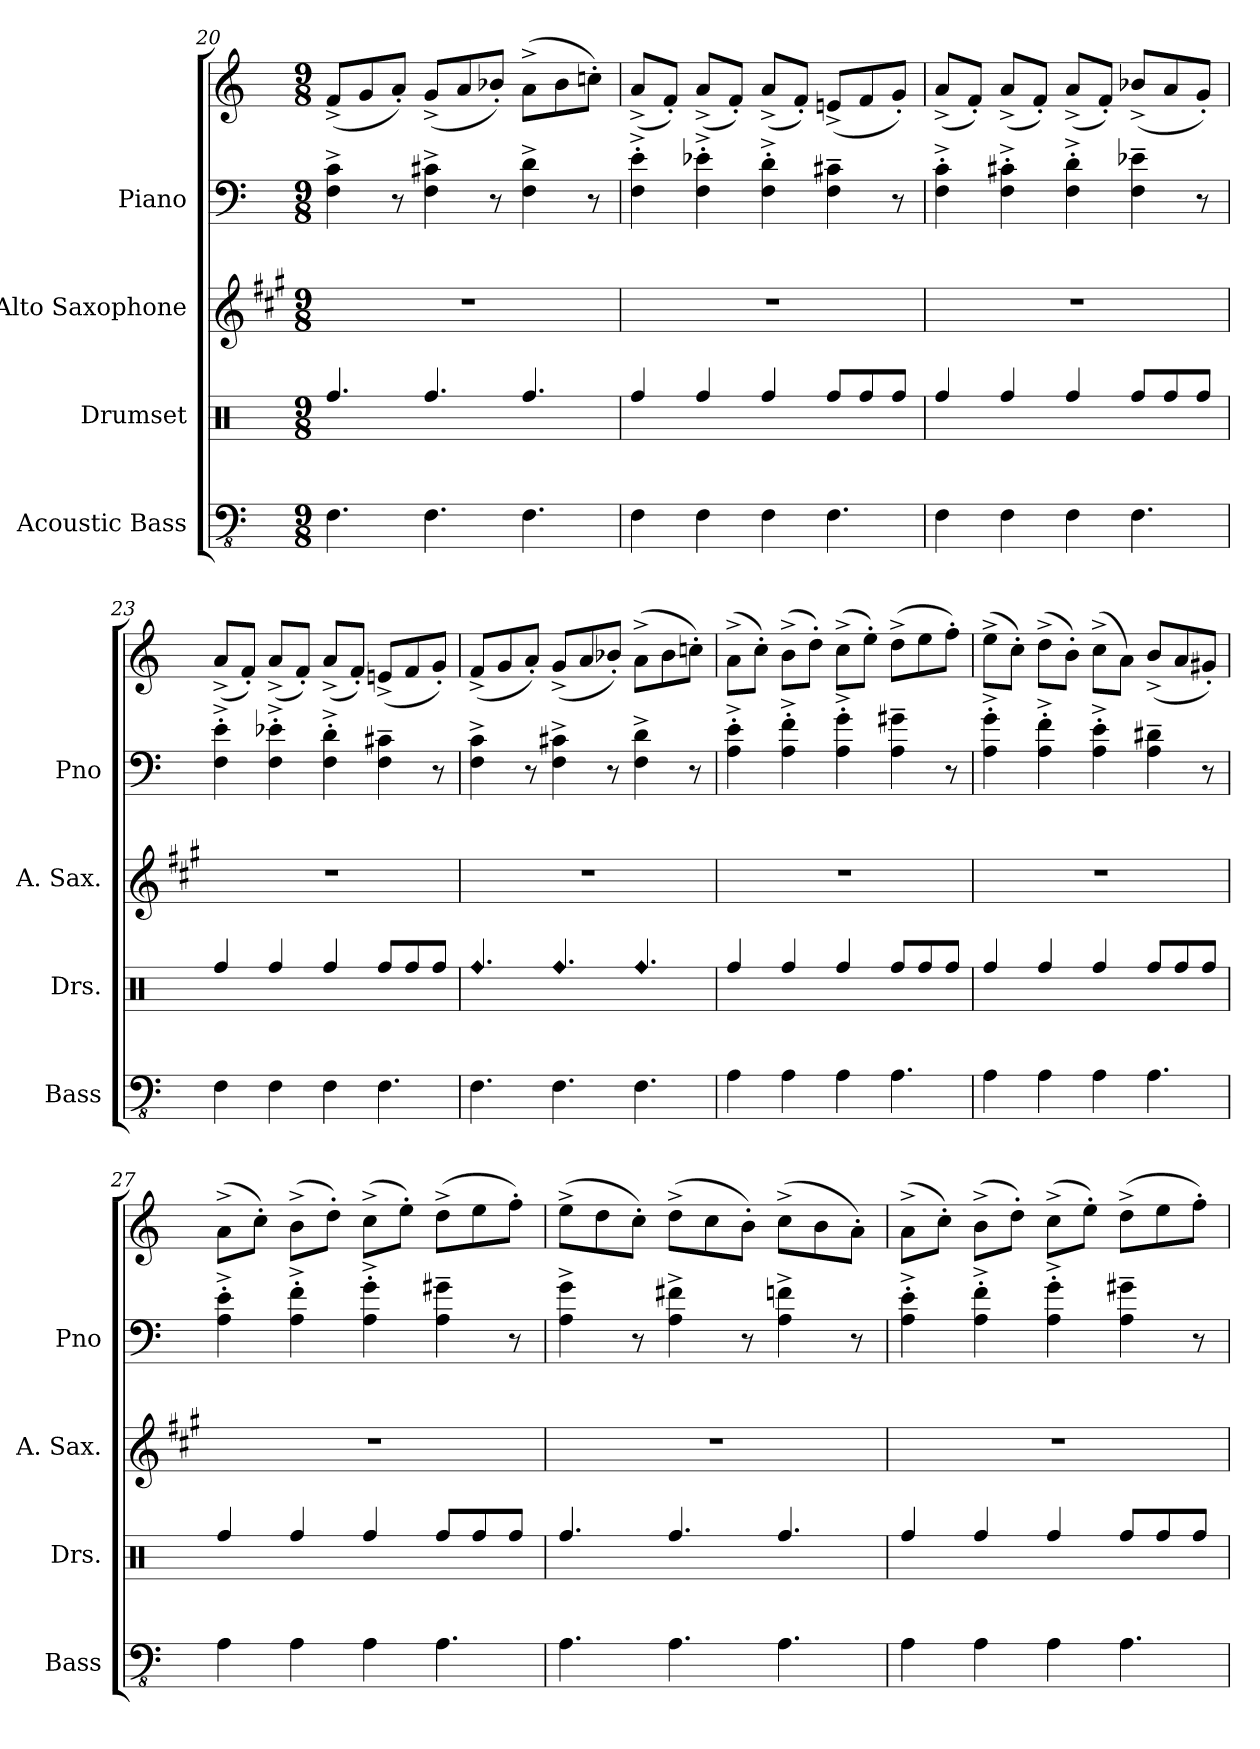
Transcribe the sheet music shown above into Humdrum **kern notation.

**kern	**kern	**kern	**kern	**kern
*part4	*part3	*part2	*part1	*part1
*staff5	*staff4	*staff3	*staff2	*staff1
*I"Acoustic Bass	*I"Drumset	*I"Alto Saxophone	*I"Piano	*
*I'Bass	*I'Drs.	*I'A. Sax.	*I'Pno	*
!!LO:LB:g=z
*clefFv4	*clefX	*clefG2	*clefF4	*clefG2
*	*	*ITrd5c9	*	*
*k[]	*k[]	*k[]	*k[]	*k[]
*M9/8	*M9/8	*M9/8	*M9/8	*M9/8
=20	=20	=20	=20	=20
4.FF\	4.Rff/	8%9r	4F\^ 4c\^	(8f^/L
.	.	.	.	8g/
.	.	.	8r	8a'/J)
4.FF\	4.Rff/	.	4F\^ 4c#X\^	(8g^/L
.	.	.	.	8a/
.	.	.	8r	8b-X'/J)
4.FF\	4.Rff/	.	4F\^ 4d\^	(>8a^\L
.	.	.	.	8b-\
.	.	.	8r	8ccni'\J)
=21	=21	=21	=21	=21
4FF\	4Rff/	8%9r	4F\^' 4e\^'	(8a^/L
.	.	.	.	8f'/J)
4FF\	4Rff/	.	4F\^' 4e-X\^'	(8a^/L
.	.	.	.	8f'/J)
4FF\	4Rff/	.	4F\^' 4d\^'	(8a^/L
.	.	.	.	8f'/J)
4.FF\	8Rff/L	.	4F\~ 4c#X\~	(8eni^/L
.	8Rff/	.	.	8f/
.	8Rff/J	.	8r	8g'/J)
=22	=22	=22	=22	=22
4FF\	4Rff/	8%9r	4F\^' 4c\^'	(8a^/L
.	.	.	.	8f'/J)
4FF\	4Rff/	.	4F\^' 4c#X\^'	(8a^/L
.	.	.	.	8f'/J)
4FF\	4Rff/	.	4F\^' 4d\^'	(8a^/L
.	.	.	.	8f'/J)
4.FF\	8Rff/L	.	4F\~ 4e-X\~	(8b-X^/L
.	8Rff/	.	.	8a/
.	8Rff/J	.	8r	8g'/J)
=23	=23	=23	=23	=23
4FF\	4Rff/	8%9r	4F\^' 4e\^'	(8a^/L
.	.	.	.	8f'/J)
4FF\	4Rff/	.	4F\^' 4e-X\^'	(8a^/L
.	.	.	.	8f'/J)
4FF\	4Rff/	.	4F\^' 4d\^'	(8a^/L
.	.	.	.	8f'/J)
4.FF\	8Rff/L	.	4F\~ 4c#X\~	(8eni^/L
.	8Rff/	.	.	8f/
.	8Rff/J	.	8r	8g'/J)
!!LO:PB:g=z
=24	=24	=24	=24	=24
!	!LO:N:head=diamond	!	!	!
4.FF\	4.Rff/	8%9r	4F\^ 4c\^	(8f^/L
.	.	.	.	8g/
.	.	.	8r	8a'/J)
!	!LO:N:head=diamond	!	!	!
4.FF\	4.Rff/	.	4F\^ 4c#X\^	(8g^/L
.	.	.	.	8a/
.	.	.	8r	8b-X'/J)
!	!LO:N:head=diamond	!	!	!
4.FF\	4.Rff/	.	4F\^ 4d\^	(>8a^\L
.	.	.	.	8b-\
.	.	.	8r	8ccni'\J)
=25	=25	=25	=25	=25
4AA\	4Rff/	8%9r	4A\^' 4e\^'	(>8a^\L
.	.	.	.	8cc'\J)
4AA\	4Rff/	.	4A\^' 4f\^'	(>8b^\L
.	.	.	.	8dd'\J)
4AA\	4Rff/	.	4A\^' 4g\^'	(>8cc^\L
.	.	.	.	8ee'\J)
4.AA\	8Rff/L	.	4A\~ 4g#X\~	(>8dd^\L
.	8Rff/	.	.	8ee\
.	8Rff/J	.	8r	8ff'\J)
=26	=26	=26	=26	=26
4AA\	4Rff/	8%9r	4A\^' 4g\^'	(>8ee^\L
.	.	.	.	8cc'\J)
4AA\	4Rff/	.	4A\^' 4f\^'	(>8dd^\L
.	.	.	.	8b'\J)
4AA\	4Rff/	.	4A\^' 4e\^'	(>8cc^\L
.	.	.	.	8a\J)
4.AA\	8Rff/L	.	4A\~ 4d#X\~	(8b^/L
.	8Rff/	.	.	8a/
.	8Rff/J	.	8r	8g#X'/J)
=27	=27	=27	=27	=27
4AA\	4Rff/	8%9r	4A\^' 4e\^'	(>8a^\L
.	.	.	.	8cc'\J)
4AA\	4Rff/	.	4A\^' 4f\^'	(>8b^\L
.	.	.	.	8dd'\J)
4AA\	4Rff/	.	4A\^' 4g\^'	(>8cc^\L
.	.	.	.	8ee'\J)
4.AA\	8Rff/L	.	4A\~ 4g#X\~	(>8dd^\L
.	8Rff/	.	.	8ee\
.	8Rff/J	.	8r	8ff'\J)
!!LO:LB:g=z
=28	=28	=28	=28	=28
4.AA\	4.Rff/	8%9r	4A\^ 4g\^	(>8ee^\L
.	.	.	.	8dd\
.	.	.	8r	8cc'\J)
4.AA\	4.Rff/	.	4A\^ 4f#X\^	(>8dd^\L
.	.	.	.	8cc\
.	.	.	8r	8b'\J)
4.AA\	4.Rff/	.	4A\^ 4fn\^	(>8cc^\L
.	.	.	.	8b\
.	.	.	8r	8a'\J)
=29	=29	=29	=29	=29
4AA\	4Rff/	8%9r	4A\^' 4e\^'	(>8a^\L
.	.	.	.	8cc'\J)
4AA\	4Rff/	.	4A\^' 4f\^'	(>8b^\L
.	.	.	.	8dd'\J)
4AA\	4Rff/	.	4A\^' 4g\^'	(>8cc^\L
.	.	.	.	8ee'\J)
4.AA\	8Rff/L	.	4A\~ 4g#X\~	(>8dd^\L
.	8Rff/	.	.	8ee\
.	8Rff/J	.	8r	8ff'\J)
=	=	=	=	=
*-	*-	*-	*-	*-
